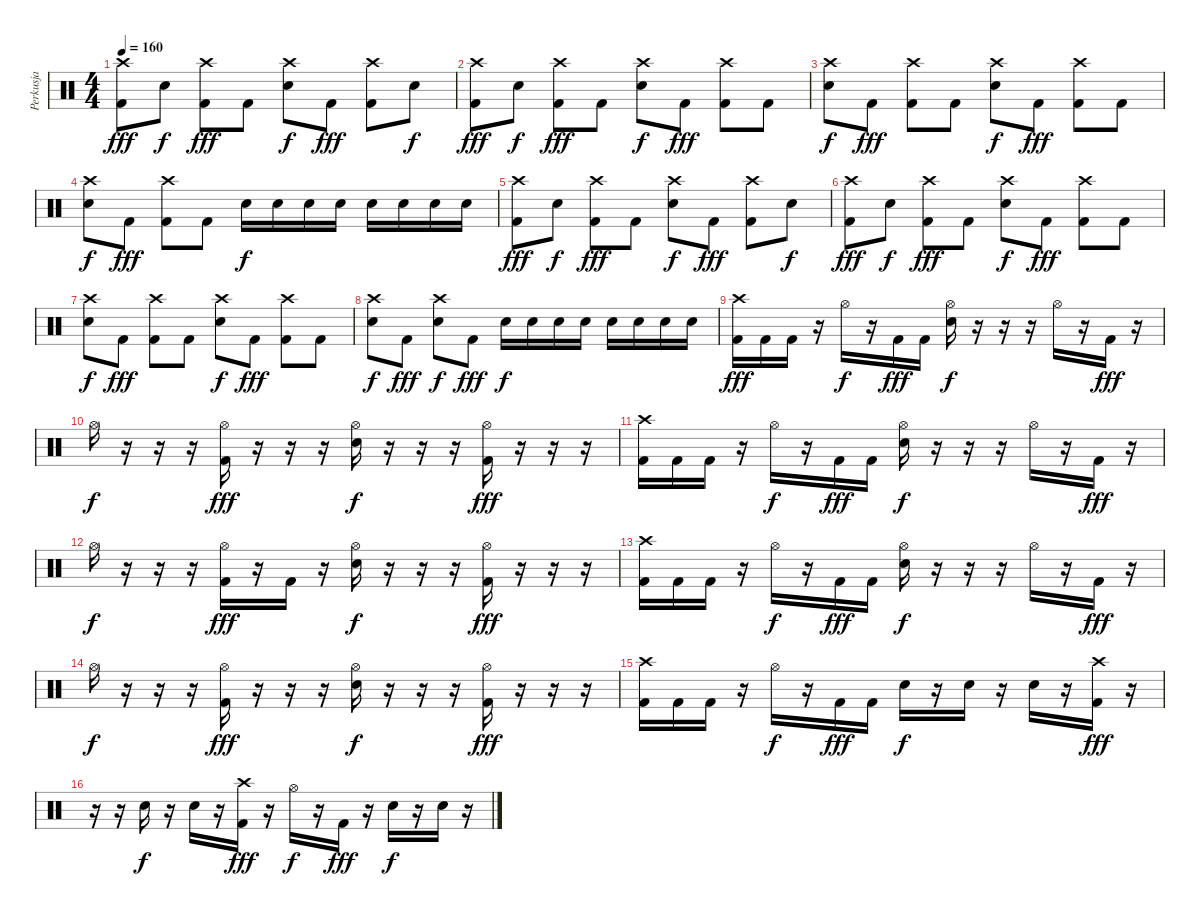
\track ("Perkusja" "Perkusja") {instrument percussion}
\staff {score}
\articulation defaults
\ts (4 4)
\tempo 160
\clef neutral
\ks c
("Crash high (hit)" "Kick (hit) 2").8{dy fff} "Electric Snare (hit)".8{dy f} ("Crash high (hit)" "Kick (hit) 2").8{dy fff} "Kick (hit) 2".8 ("Crash high (hit)" "Electric Snare (hit)").8{dy f} "Kick (hit) 2".8{dy fff} ("Crash high (hit)" "Kick (hit) 2").8 "Electric Snare (hit)".8{dy f} |
("Crash high (hit)" "Kick (hit) 2").8{dy fff} "Electric Snare (hit)".8{dy f} ("Crash high (hit)" "Kick (hit) 2").8{dy fff} "Kick (hit) 2".8 ("Crash high (hit)" "Electric Snare (hit)").8{dy f} "Kick (hit) 2".8{dy fff} ("Crash high (hit)" "Kick (hit) 2").8 "Kick (hit) 2".8 |
("Crash high (hit)" "Electric Snare (hit)").8{dy f} "Kick (hit) 2".8{dy fff} ("Crash high (hit)" "Kick (hit) 2").8 "Kick (hit) 2".8 ("Crash high (hit)" "Electric Snare (hit)").8{dy f} "Kick (hit) 2".8{dy fff} ("Crash high (hit)" "Kick (hit) 2").8 "Kick (hit) 2".8 |
("Crash high (hit)" "Electric Snare (hit)").8{dy f} "Kick (hit) 2".8{dy fff} ("Crash high (hit)" "Kick (hit) 2").8 "Kick (hit) 2".8 "Electric Snare (hit)".16{dy f} "Electric Snare (hit)".16 "Electric Snare (hit)".16 "Electric Snare (hit)".16 "Electric Snare (hit)".16 "Electric Snare (hit)".16 "Electric Snare (hit)".16 "Electric Snare (hit)".16 |
("Crash high (hit)" "Kick (hit) 2").8{dy fff} "Electric Snare (hit)".8{dy f} ("Crash high (hit)" "Kick (hit) 2").8{dy fff} "Kick (hit) 2".8 ("Crash high (hit)" "Electric Snare (hit)").8{dy f} "Kick (hit) 2".8{dy fff} ("Crash high (hit)" "Kick (hit) 2").8 "Electric Snare (hit)".8{dy f} |
("Crash high (hit)" "Kick (hit) 2").8{dy fff} "Electric Snare (hit)".8{dy f} ("Crash high (hit)" "Kick (hit) 2").8{dy fff} "Kick (hit) 2".8 ("Crash high (hit)" "Electric Snare (hit)").8{dy f} "Kick (hit) 2".8{dy fff} ("Crash high (hit)" "Kick (hit) 2").8 "Kick (hit) 2".8 |
("Crash high (hit)" "Electric Snare (hit)").8{dy f} "Kick (hit) 2".8{dy fff} ("Crash high (hit)" "Kick (hit) 2").8 "Kick (hit) 2".8 ("Crash high (hit)" "Electric Snare (hit)").8{dy f} "Kick (hit) 2".8{dy fff} ("Crash high (hit)" "Kick (hit) 2").8 "Kick (hit) 2".8 |
("Crash high (hit)" "Electric Snare (hit)").8{dy f} "Kick (hit) 2".8{dy fff} ("Crash high (hit)" "Electric Snare (hit)").8{dy f} "Kick (hit) 2".8{dy fff} "Electric Snare (hit)".16{dy f} "Electric Snare (hit)".16 "Electric Snare (hit)".16 "Electric Snare (hit)".16 "Electric Snare (hit)".16 "Electric Snare (hit)".16 "Electric Snare (hit)".16 "Electric Snare (hit)".16 |
("Crash high (hit)" "Kick (hit) 2").16{dy fff} "Kick (hit) 2".16 "Kick (hit) 2".16 r.16 "Hi-Hat (open)".16{dy f} r.16 "Kick (hit) 2".16{dy fff} "Kick (hit) 2".16 ("Hi-Hat (open)" "Electric Snare (hit)").16{dy f} r.16 r.16 r.16 "Hi-Hat (open)".16 r.16 "Kick (hit) 2".16{dy fff} r.16 |
"Hi-Hat (open)".16{dy f} r.16 r.16 r.16 ("Hi-Hat (open)" "Kick (hit) 2").16{dy fff} r.16 r.16 r.16 ("Hi-Hat (open)" "Electric Snare (hit)").16{dy f} r.16 r.16 r.16 ("Hi-Hat (open)" "Kick (hit) 2").16{dy fff} r.16 r.16 r.16 |
("Crash high (hit)" "Kick (hit) 2").16 "Kick (hit) 2".16 "Kick (hit) 2".16 r.16 "Hi-Hat (open)".16{dy f} r.16 "Kick (hit) 2".16{dy fff} "Kick (hit) 2".16 ("Hi-Hat (open)" "Electric Snare (hit)").16{dy f} r.16 r.16 r.16 "Hi-Hat (open)".16 r.16 "Kick (hit) 2".16{dy fff} r.16 |
"Hi-Hat (open)".16{dy f} r.16 r.16 r.16 ("Hi-Hat (open)" "Kick (hit) 2").16{dy fff} r.16 "Kick (hit) 2".16 r.16 ("Hi-Hat (open)" "Electric Snare (hit)").16{dy f} r.16 r.16 r.16 ("Hi-Hat (open)" "Kick (hit) 2").16{dy fff} r.16 r.16 r.16 |
("Crash high (hit)" "Kick (hit) 2").16 "Kick (hit) 2".16 "Kick (hit) 2".16 r.16 "Hi-Hat (open)".16{dy f} r.16 "Kick (hit) 2".16{dy fff} "Kick (hit) 2".16 ("Hi-Hat (open)" "Electric Snare (hit)").16{dy f} r.16 r.16 r.16 "Hi-Hat (open)".16 r.16 "Kick (hit) 2".16{dy fff} r.16 |
"Hi-Hat (open)".16{dy f} r.16 r.16 r.16 ("Hi-Hat (open)" "Kick (hit) 2").16{dy fff} r.16 r.16 r.16 ("Hi-Hat (open)" "Electric Snare (hit)").16{dy f} r.16 r.16 r.16 ("Hi-Hat (open)" "Kick (hit) 2").16{dy fff} r.16 r.16 r.16 |
("Crash high (hit)" "Kick (hit) 2").16 "Kick (hit) 2".16 "Kick (hit) 2".16 r.16 "Hi-Hat (open)".16{dy f} r.16 "Kick (hit) 2".16{dy fff} "Kick (hit) 2".16 "Electric Snare (hit)".16{dy f} r.16 "Electric Snare (hit)".16 r.16 "Electric Snare (hit)".16 r.16 ("Crash high (hit)" "Kick (hit) 2").16{dy fff} r.16 |
r.16 r.16 "Electric Snare (hit)".16{dy f} r.16 "Electric Snare (hit)".16 r.16 ("Crash high (hit)" "Kick (hit) 2").16{dy fff} r.16 "Hi-Hat (open)".16{dy f} r.16 "Kick (hit) 2".16{dy fff} r.16 "Electric Snare (hit)".16{dy f} r.16 "Electric Snare (hit)".16 r.16
